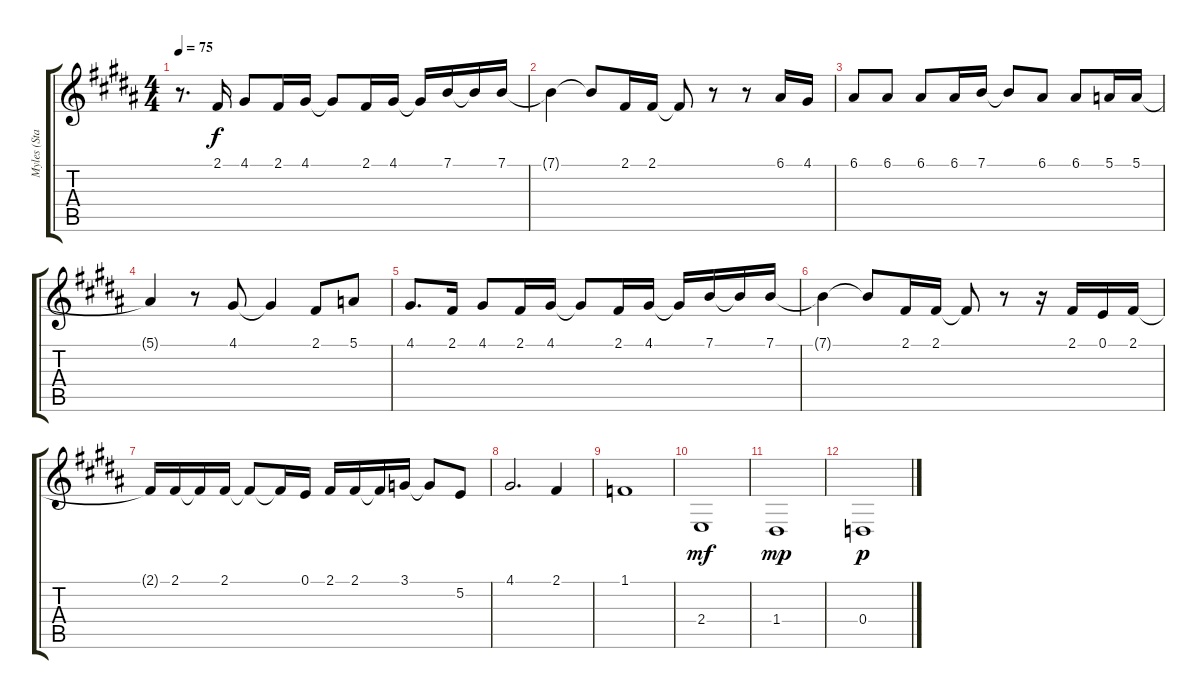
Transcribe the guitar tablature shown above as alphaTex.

\track ("Myles (Staff 1)" "Myles (Sta") {instrument acousticgrandpiano}
\staff {score tabs}
\tuning (E4 B3 G3 D3 A2 E2) {hide}
\ts (4 4)
\tempo 75
\clef g2
\ks b
r.8{d dy f} 2.1.16 4.1.8 2.1.16 4.1.16 4.1{t}.8 2.1.16 4.1.16 4.1{t}.16 7.1.16 7.1{t}.16 7.1.16 |
7.1{t}.4 7.1{t}.8 2.1.16 2.1.16 2.1{t}.8 r.8 r.8 6.1.16 4.1.16 |
6.1.8 6.1.8 6.1.8 6.1.16 7.1.16 7.1{t}.8 6.1.8 6.1.8 5.1.16 5.1.16 |
5.1{t}.4 r.8 4.1.8 4.1{t}.4 2.1.8 5.1.8 |
4.1.8{d} 2.1.16 4.1.8 2.1.16 4.1.16 4.1{t}.8 2.1.16 4.1.16 4.1{t}.16 7.1.16 7.1{t}.16 7.1.16 |
7.1{t}.4 7.1{t}.8 2.1.16 2.1.16 2.1{t}.8 r.8 r.16 2.1.16 0.1.16 2.1.16 |
2.1{t}.16 2.1.16 2.1{t}.16 2.1.16 2.1{t}.8 2.1{t}.16 0.1.16 2.1.16 2.1.16 2.1{t}.16 3.1.16 3.1{t}.8 5.2.8 |
4.1.2{d} 2.1.4 |
1.1.1 |
2.4.1{dy mf} |
1.4.1{dy mp} |
0.4.1{dy p}
